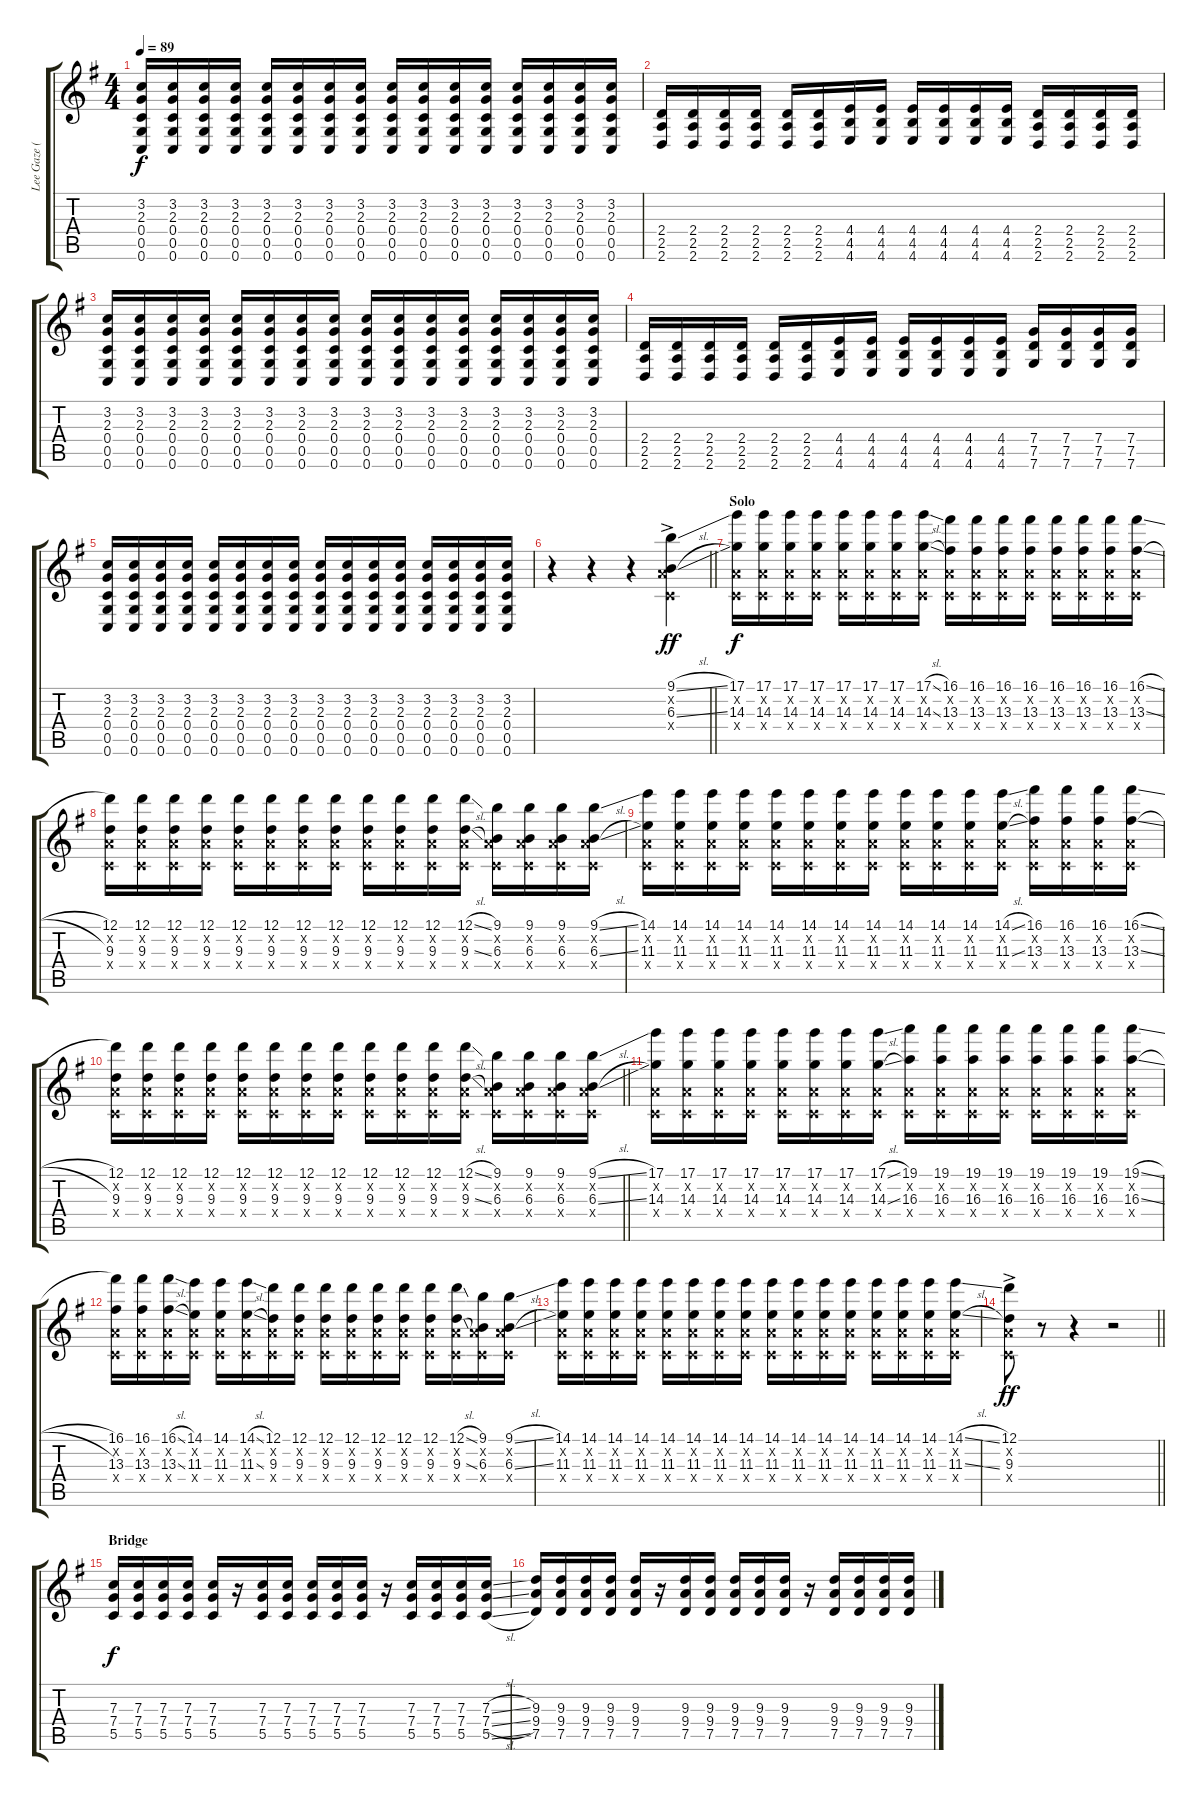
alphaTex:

\track ("Lee Gaze (Lead)" "Lee Gaze (") {instrument acousticguitarsteel}
\staff {score tabs}
\tuning (D4 A3 F3 C3 G2 C2) {hide}
\ts (4 4)
\tempo 89
\clef g2
\ks g
(3.2 2.3 0.4 0.5 0.6).16{dy f} (3.2 2.3 0.4 0.5 0.6).16 (3.2 2.3 0.4 0.5 0.6).16 (3.2 2.3 0.4 0.5 0.6).16 (3.2 2.3 0.4 0.5 0.6).16 (3.2 2.3 0.4 0.5 0.6).16 (3.2 2.3 0.4 0.5 0.6).16 (3.2 2.3 0.4 0.5 0.6).16 (3.2 2.3 0.4 0.5 0.6).16 (3.2 2.3 0.4 0.5 0.6).16 (3.2 2.3 0.4 0.5 0.6).16 (3.2 2.3 0.4 0.5 0.6).16 (3.2 2.3 0.4 0.5 0.6).16 (3.2 2.3 0.4 0.5 0.6).16 (3.2 2.3 0.4 0.5 0.6).16 (3.2 2.3 0.4 0.5 0.6).16 |
(2.4 2.5 2.6).16 (2.4 2.5 2.6).16 (2.4 2.5 2.6).16 (2.4 2.5 2.6).16 (2.4 2.5 2.6).16 (2.4 2.5 2.6).16 (4.4 4.5 4.6).16 (4.4 4.5 4.6).16 (4.4 4.5 4.6).16 (4.4 4.5 4.6).16 (4.4 4.5 4.6).16 (4.4 4.5 4.6).16 (2.4 2.5 2.6).16 (2.4 2.5 2.6).16 (2.4 2.5 2.6).16 (2.4 2.5 2.6).16 |
(3.2 2.3 0.4 0.5 0.6).16 (3.2 2.3 0.4 0.5 0.6).16 (3.2 2.3 0.4 0.5 0.6).16 (3.2 2.3 0.4 0.5 0.6).16 (3.2 2.3 0.4 0.5 0.6).16 (3.2 2.3 0.4 0.5 0.6).16 (3.2 2.3 0.4 0.5 0.6).16 (3.2 2.3 0.4 0.5 0.6).16 (3.2 2.3 0.4 0.5 0.6).16 (3.2 2.3 0.4 0.5 0.6).16 (3.2 2.3 0.4 0.5 0.6).16 (3.2 2.3 0.4 0.5 0.6).16 (3.2 2.3 0.4 0.5 0.6).16 (3.2 2.3 0.4 0.5 0.6).16 (3.2 2.3 0.4 0.5 0.6).16 (3.2 2.3 0.4 0.5 0.6).16 |
(2.4 2.5 2.6).16 (2.4 2.5 2.6).16 (2.4 2.5 2.6).16 (2.4 2.5 2.6).16 (2.4 2.5 2.6).16 (2.4 2.5 2.6).16 (4.4 4.5 4.6).16 (4.4 4.5 4.6).16 (4.4 4.5 4.6).16 (4.4 4.5 4.6).16 (4.4 4.5 4.6).16 (4.4 4.5 4.6).16 (7.4 7.5 7.6).16 (7.4 7.5 7.6).16 (7.4 7.5 7.6).16 (7.4 7.5 7.6).16 |
(3.2 2.3 0.4 0.5 0.6).16 (3.2 2.3 0.4 0.5 0.6).16 (3.2 2.3 0.4 0.5 0.6).16 (3.2 2.3 0.4 0.5 0.6).16 (3.2 2.3 0.4 0.5 0.6).16 (3.2 2.3 0.4 0.5 0.6).16 (3.2 2.3 0.4 0.5 0.6).16 (3.2 2.3 0.4 0.5 0.6).16 (3.2 2.3 0.4 0.5 0.6).16 (3.2 2.3 0.4 0.5 0.6).16 (3.2 2.3 0.4 0.5 0.6).16 (3.2 2.3 0.4 0.5 0.6).16 (3.2 2.3 0.4 0.5 0.6).16 (3.2 2.3 0.4 0.5 0.6).16 (3.2 2.3 0.4 0.5 0.6).16 (3.2 2.3 0.4 0.5 0.6).16 |
\barLineRight lightlight
r.4 r.4 r.4 (9.1{sl ac} 0.2{ac x} 6.3{sl ac} 0.4{ac x}).4{dy ff} |
\section ("" "Solo")
(17.1 0.2{x} 14.3 0.4{x}).16{dy f} (17.1 0.2{x} 14.3 0.4{x}).16 (17.1 0.2{x} 14.3 0.4{x}).16 (17.1 0.2{x} 14.3 0.4{x}).16 (17.1 0.2{x} 14.3 0.4{x}).16 (17.1 0.2{x} 14.3 0.4{x}).16 (17.1 0.2{x} 14.3 0.4{x}).16 (17.1{sl} 0.2{x} 14.3{sl} 0.4{x}).16 (16.1 0.2{x} 13.3 0.4{x}).16 (16.1 0.2{x} 13.3 0.4{x}).16 (16.1 0.2{x} 13.3 0.4{x}).16 (16.1 0.2{x} 13.3 0.4{x}).16 (16.1 0.2{x} 13.3 0.4{x}).16 (16.1 0.2{x} 13.3 0.4{x}).16 (16.1 0.2{x} 13.3 0.4{x}).16 (16.1{sl} 0.2{x} 13.3{sl} 0.4{x}).16 |
(12.1 0.2{x} 9.3 0.4{x}).16 (12.1 0.2{x} 9.3 0.4{x}).16 (12.1 0.2{x} 9.3 0.4{x}).16 (12.1 0.2{x} 9.3 0.4{x}).16 (12.1 0.2{x} 9.3 0.4{x}).16 (12.1 0.2{x} 9.3 0.4{x}).16 (12.1 0.2{x} 9.3 0.4{x}).16 (12.1 0.2{x} 9.3 0.4{x}).16 (12.1 0.2{x} 9.3 0.4{x}).16 (12.1 0.2{x} 9.3 0.4{x}).16 (12.1 0.2{x} 9.3 0.4{x}).16 (12.1{sl} 0.2{x} 9.3{sl} 0.4{x}).16 (9.1 0.2{x} 6.3 0.4{x}).16 (9.1 0.2{x} 6.3 0.4{x}).16 (9.1 0.2{x} 6.3 0.4{x}).16 (9.1{sl} 0.2{x} 6.3{sl} 0.4{x}).16 |
(14.1 0.2{x} 11.3 0.4{x}).16 (14.1 0.2{x} 11.3 0.4{x}).16 (14.1 0.2{x} 11.3 0.4{x}).16 (14.1 0.2{x} 11.3 0.4{x}).16 (14.1 0.2{x} 11.3 0.4{x}).16 (14.1 0.2{x} 11.3 0.4{x}).16 (14.1 0.2{x} 11.3 0.4{x}).16 (14.1 0.2{x} 11.3 0.4{x}).16 (14.1 0.2{x} 11.3 0.4{x}).16 (14.1 0.2{x} 11.3 0.4{x}).16 (14.1 0.2{x} 11.3 0.4{x}).16 (14.1{sl} 0.2{x} 11.3{sl} 0.4{x}).16 (16.1 0.2{x} 13.3 0.4{x}).16 (16.1 0.2{x} 13.3 0.4{x}).16 (16.1 0.2{x} 13.3 0.4{x}).16 (16.1{sl} 0.2{x} 13.3{sl} 0.4{x}).16 |
\barLineRight lightlight
(12.1 0.2{x} 9.3 0.4{x}).16 (12.1 0.2{x} 9.3 0.4{x}).16 (12.1 0.2{x} 9.3 0.4{x}).16 (12.1 0.2{x} 9.3 0.4{x}).16 (12.1 0.2{x} 9.3 0.4{x}).16 (12.1 0.2{x} 9.3 0.4{x}).16 (12.1 0.2{x} 9.3 0.4{x}).16 (12.1 0.2{x} 9.3 0.4{x}).16 (12.1 0.2{x} 9.3 0.4{x}).16 (12.1 0.2{x} 9.3 0.4{x}).16 (12.1 0.2{x} 9.3 0.4{x}).16 (12.1{sl} 0.2{x} 9.3{sl} 0.4{x}).16 (9.1 0.2{x} 6.3 0.4{x}).16 (9.1 0.2{x} 6.3 0.4{x}).16 (9.1 0.2{x} 6.3 0.4{x}).16 (9.1{sl} 0.2{x} 6.3{sl} 0.4{x}).16 |
(17.1 0.2{x} 14.3 0.4{x}).16 (17.1 0.2{x} 14.3 0.4{x}).16 (17.1 0.2{x} 14.3 0.4{x}).16 (17.1 0.2{x} 14.3 0.4{x}).16 (17.1 0.2{x} 14.3 0.4{x}).16 (17.1 0.2{x} 14.3 0.4{x}).16 (17.1 0.2{x} 14.3 0.4{x}).16 (17.1{sl} 0.2{x} 14.3{sl} 0.4{x}).16 (19.1 0.2{x} 16.3 0.4{x}).16 (19.1 0.2{x} 16.3 0.4{x}).16 (19.1 0.2{x} 16.3 0.4{x}).16 (19.1 0.2{x} 16.3 0.4{x}).16 (19.1 0.2{x} 16.3 0.4{x}).16 (19.1 0.2{x} 16.3 0.4{x}).16 (19.1 0.2{x} 16.3 0.4{x}).16 (19.1{sl} 0.2{x} 16.3{sl} 0.4{x}).16 |
(16.1 0.2{x} 13.3 0.4{x}).16 (16.1 0.2{x} 13.3 0.4{x}).16 (16.1{sl} 0.2{x} 13.3{sl} 0.4{x}).16 (14.1 0.2{x} 11.3 0.4{x}).16 (14.1 0.2{x} 11.3 0.4{x}).16 (14.1{sl} 0.2{x} 11.3{sl} 0.4{x}).16 (12.1 0.2{x} 9.3 0.4{x}).16 (12.1 0.2{x} 9.3 0.4{x}).16 (12.1 0.2{x} 9.3 0.4{x}).16 (12.1 0.2{x} 9.3 0.4{x}).16 (12.1 0.2{x} 9.3 0.4{x}).16 (12.1 0.2{x} 9.3 0.4{x}).16 (12.1 0.2{x} 9.3 0.4{x}).16 (12.1{sl} 0.2{x} 9.3{sl} 0.4{x}).16 (9.1 0.2{x} 6.3 0.4{x}).16 (9.1{sl} 0.2{x} 6.3{sl} 0.4{x}).16 |
(14.1 0.2{x} 11.3 0.4{x}).16 (14.1 0.2{x} 11.3 0.4{x}).16 (14.1 0.2{x} 11.3 0.4{x}).16 (14.1 0.2{x} 11.3 0.4{x}).16 (14.1 0.2{x} 11.3 0.4{x}).16 (14.1 0.2{x} 11.3 0.4{x}).16 (14.1 0.2{x} 11.3 0.4{x}).16 (14.1 0.2{x} 11.3 0.4{x}).16 (14.1 0.2{x} 11.3 0.4{x}).16 (14.1 0.2{x} 11.3 0.4{x}).16 (14.1 0.2{x} 11.3 0.4{x}).16 (14.1 0.2{x} 11.3 0.4{x}).16 (14.1 0.2{x} 11.3 0.4{x}).16 (14.1 0.2{x} 11.3 0.4{x}).16 (14.1 0.2{x} 11.3 0.4{x}).16 (14.1{sl} 0.2{x} 11.3{sl} 0.4{x}).16 |
\barLineRight lightlight
(12.1{ac} 0.2{ac x} 9.3{ac} 0.4{ac x}).8{dy ff} r.8 r.4 r.2 |
\section ("" "Bridge")
(7.3 7.4 5.5).16{dy f} (7.3 7.4 5.5).16 (7.3 7.4 5.5).16 (7.3 7.4 5.5).16 (7.3 7.4 5.5).16 r.16 (7.3 7.4 5.5).16 (7.3 7.4 5.5).16 (7.3 7.4 5.5).16 (7.3 7.4 5.5).16 (7.3 7.4 5.5).16 r.16 (7.3 7.4 5.5).16 (7.3 7.4 5.5).16 (7.3 7.4 5.5).16 (7.3{sl} 7.4{sl} 5.5{sl}).16 |
(9.3 9.4 7.5).16 (9.3 9.4 7.5).16 (9.3 9.4 7.5).16 (9.3 9.4 7.5).16 (9.3 9.4 7.5).16 r.16 (9.3 9.4 7.5).16 (9.3 9.4 7.5).16 (9.3 9.4 7.5).16 (9.3 9.4 7.5).16 (9.3 9.4 7.5).16 r.16 (9.3 9.4 7.5).16 (9.3 9.4 7.5).16 (9.3 9.4 7.5).16 (9.3{sl} 9.4{sl} 7.5{sl}).16
